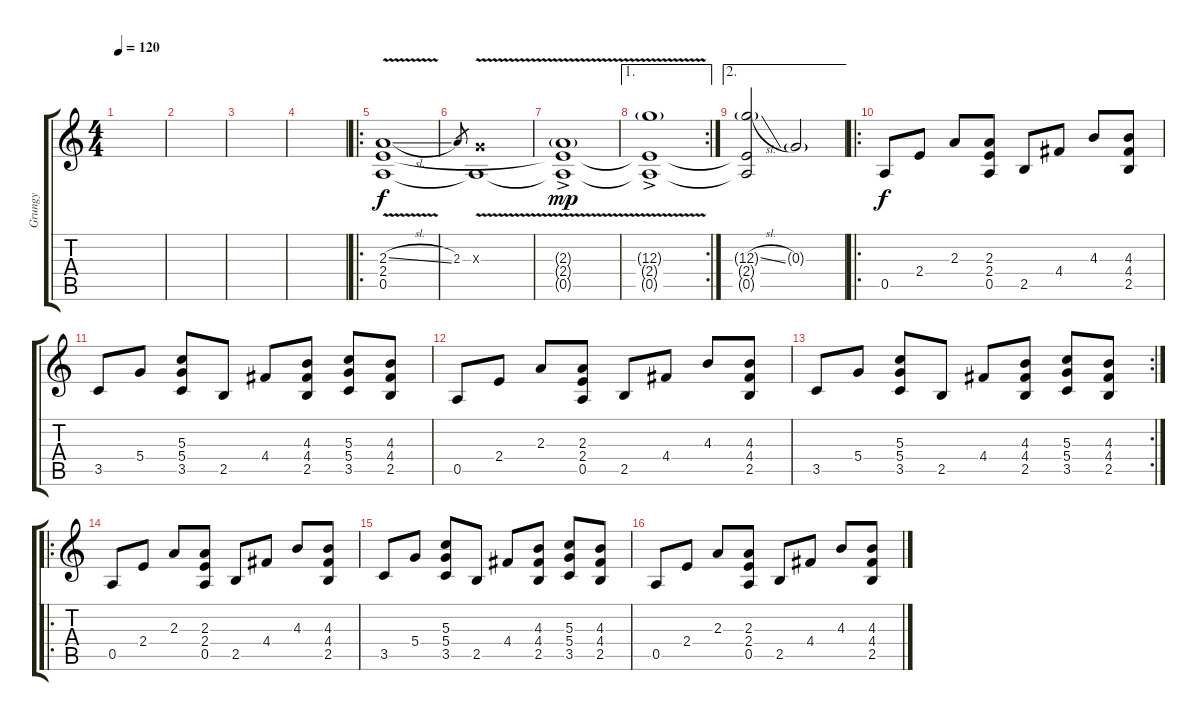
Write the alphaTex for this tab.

\track ("Grungy" "Grungy") {instrument distortionguitar}
\staff {score tabs}
\tuning (E4 B3 G3 D3 A2 E2) {hide}
\ts (4 4)
\tempo 120
\clef g2
\ks c
|
|
|
|
\ro
(2.3{sl} 2.4 0.5{v}).1{instrument distortionguitar} |
2.3.8{gr} (0.3{x} 0.5{t}).1 |
(2.3{v g ac} 2.4{t} 0.5{t}).1{dy mp} |
\ae 1
\rc 2
(12.3{v g ac} 2.4{t} 0.5{t}).1{instrument guitarharmonics} |
\ae 2
(12.3{sl g} 2.4{t} 0.5{t}).2 0.3{g}.2 |
\ro
0.5.8{dy f} 2.4.8 2.3.8 (2.3 2.4 0.5).8 2.5.8 4.4.8 4.3.8 (4.3 4.4 2.5).8 |
3.5.8 5.4.8 (5.3 5.4 3.5).8 2.5.8 4.4.8 (4.3 4.4 2.5).8 (5.3 5.4 3.5).8 (4.3 4.4 2.5).8 |
0.5.8 2.4.8 2.3.8 (2.3 2.4 0.5).8 2.5.8 4.4.8 4.3.8 (4.3 4.4 2.5).8 |
\rc 2
3.5.8 5.4.8 (5.3 5.4 3.5).8 2.5.8 4.4.8 (4.3 4.4 2.5).8 (5.3 5.4 3.5).8 (4.3 4.4 2.5).8 |
\ro
0.5.8 2.4.8 2.3.8 (2.3 2.4 0.5).8 2.5.8 4.4.8 4.3.8 (4.3 4.4 2.5).8 |
3.5.8 5.4.8 (5.3 5.4 3.5).8 2.5.8 4.4.8 (4.3 4.4 2.5).8 (5.3 5.4 3.5).8 (4.3 4.4 2.5).8 |
0.5.8 2.4.8 2.3.8 (2.3 2.4 0.5).8 2.5.8 4.4.8 4.3.8 (4.3 4.4 2.5).8
